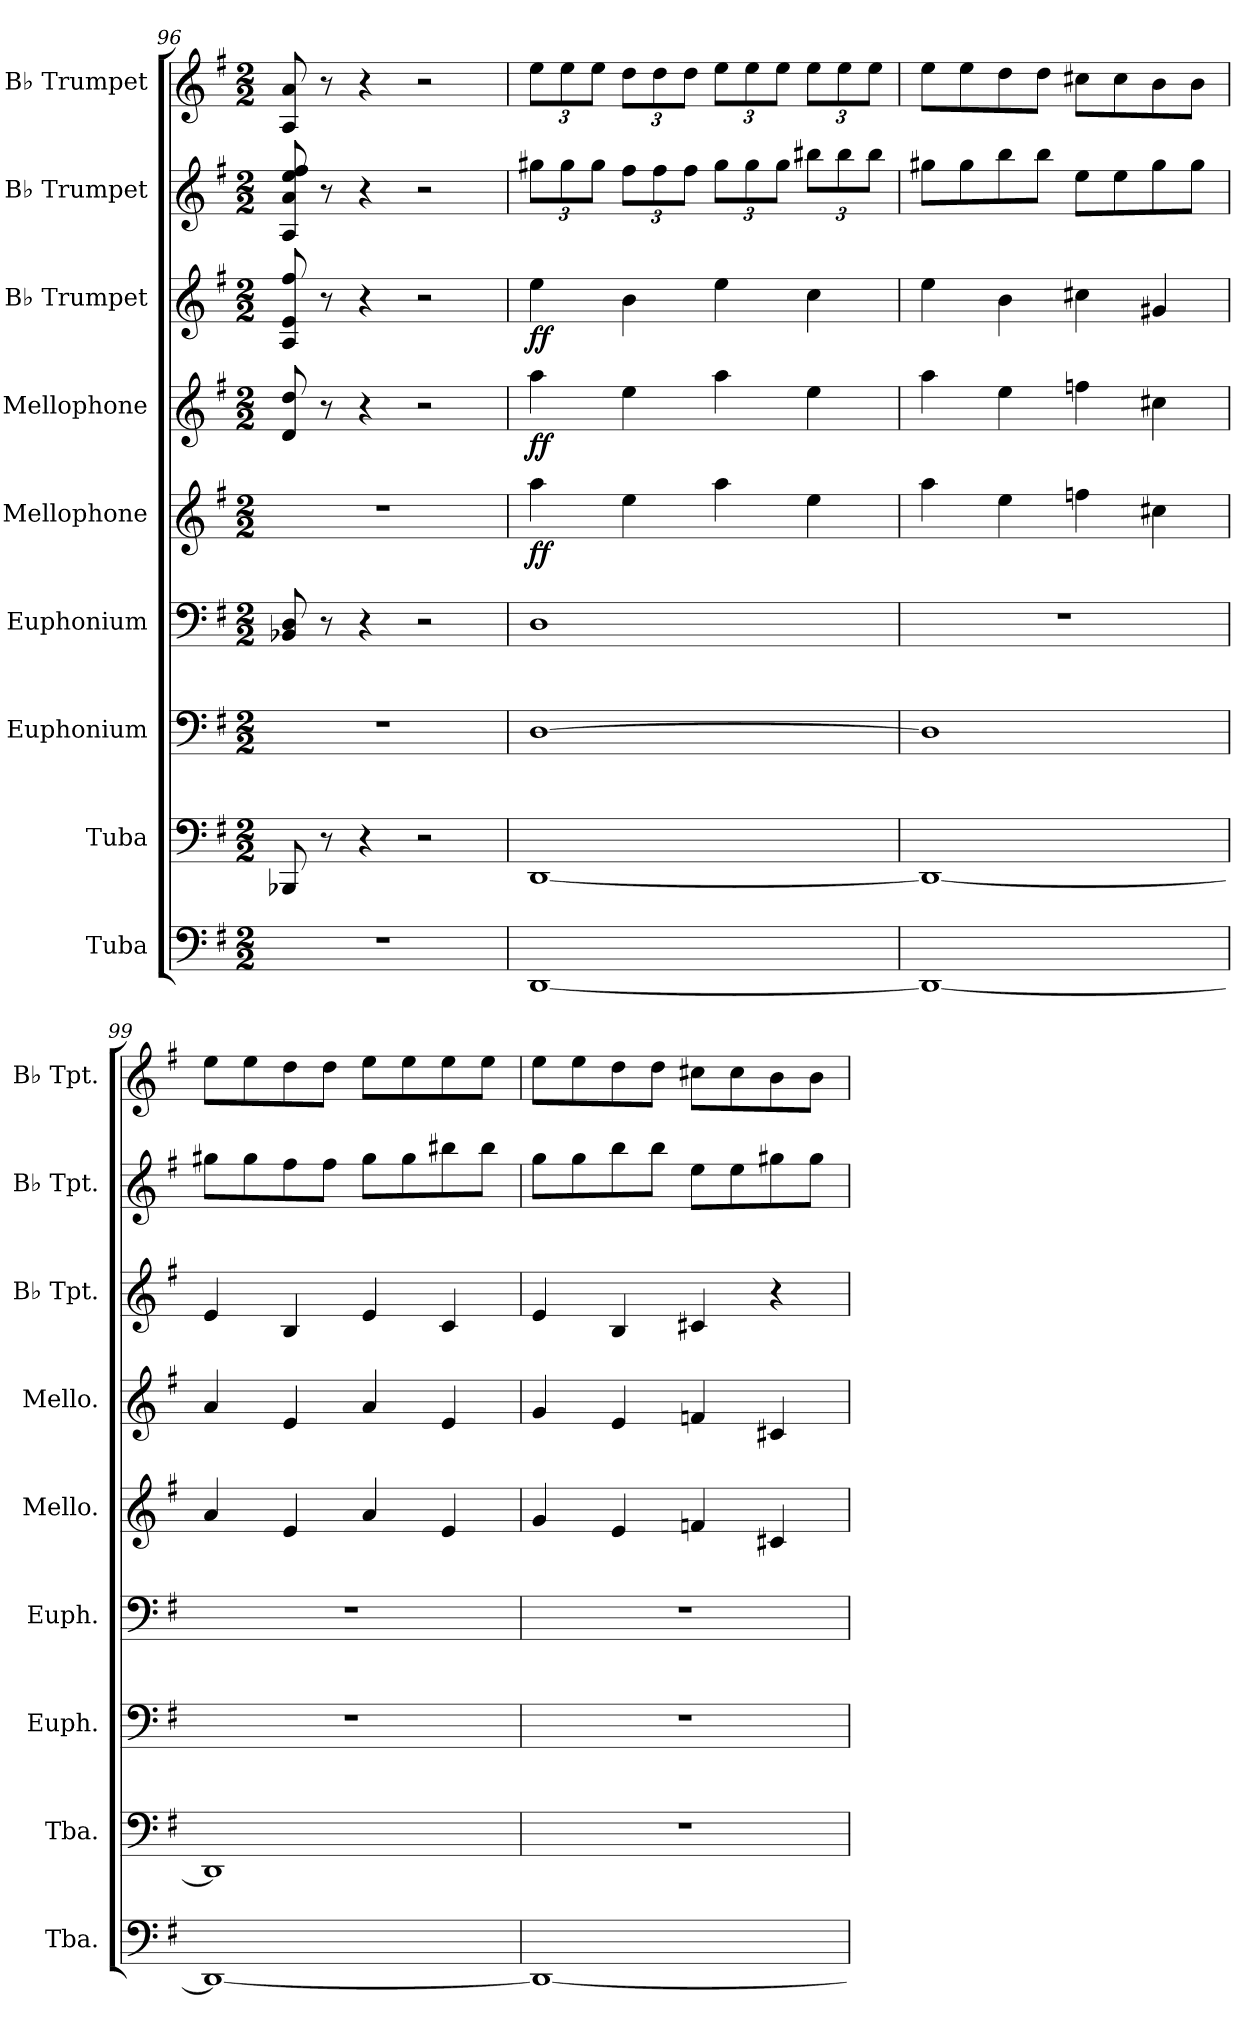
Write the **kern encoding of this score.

**kern	**kern	**kern	**kern	**kern	**dynam	**kern	**dynam	**kern	**dynam	**kern	**kern
*part9	*part8	*part7	*part6	*part5	*part5	*part4	*part4	*part3	*part3	*part2	*part1
*staff9	*staff8	*staff7	*staff6	*staff5	*staff5	*staff4	*staff4	*staff3	*staff3	*staff2	*staff1
*I"Tuba	*I"Tuba	*I"Euphonium	*I"Euphonium	*I"Mellophone	*	*I"Mellophone	*	*I"B♭ Trumpet	*	*I"B♭ Trumpet	*I"B♭ Trumpet
*I'Tba.	*I'Tba.	*I'Euph.	*I'Euph.	*I'Mello.	*	*I'Mello.	*	*I'B♭ Tpt.	*	*I'B♭ Tpt.	*I'B♭ Tpt.
*clefF4	*clefF4	*clefF4	*clefF4	*clefG2	*	*clefG2	*	*clefG2	*	*clefG2	*clefG2
*	*	*	*	*ITrd4c7	*	*ITrd4c7	*	*ITrd1c2	*	*ITrd1c2	*ITrd1c2
*k[f#]	*k[f#]	*k[f#]	*k[f#]	*k[]	*	*k[]	*	*k[b-]	*	*k[b-]	*k[b-]
*M2/2	*M2/2	*M2/2	*M2/2	*M2/2	*	*M2/2	*	*M2/2	*	*M2/2	*M2/2
=96	=96	=96	=96	=96	=96	=96	=96	=96	=96	=96	=96
1r	8BBB-X/	1r	8BB-X/ 8D/	1r	.	8G/ 8g/	.	8G/ 8d/ 8ee/	.	8G/ 8g/ 8dd/ 8ee/	8G/ 8g/
.	8r	.	8r	.	.	8r	.	8r	.	8r	8r
.	4r	.	4r	.	.	4r	.	4r	.	4r	4r
.	2r	.	2r	.	.	2r	.	2r	.	2r	2r
=97	=97	=97	=97	=97	=97	=97	=97	=97	=97	=97	=97
*	*	*	*	*	*	*	*	*	*	*Xbrackettup	*Xbrackettup
!	!	!	!	!	!LO:DY:b	!	!LO:DY:b	!	!LO:DY:b	!	!
[1DD	[1DD	[1D	1D	4dd\	ff	4dd\	ff	4dd\	ff	12ff#X\L	12dd\L
.	.	.	.	.	.	.	.	.	.	12ff#\	12dd\
.	.	.	.	.	.	.	.	.	.	12ff#\J	12dd\J
.	.	.	.	4a\	.	4a\	.	4a\	.	12ee\L	12cc\L
.	.	.	.	.	.	.	.	.	.	12ee\	12cc\
.	.	.	.	.	.	.	.	.	.	12ee\J	12cc\J
.	.	.	.	4dd\	.	4dd\	.	4dd\	.	12ff#\L	12dd\L
.	.	.	.	.	.	.	.	.	.	12ff#\	12dd\
.	.	.	.	.	.	.	.	.	.	12ff#\J	12dd\J
.	.	.	.	4a\	.	4a\	.	4b-\	.	12aa#X\L	12dd\L
.	.	.	.	.	.	.	.	.	.	12aa#\	12dd\
.	.	.	.	.	.	.	.	.	.	12aa#\J	12dd\J
!!LO:PB:g=z
=98	=98	=98	=98	=98	=98	=98	=98	=98	=98	=98	=98
1DD_	1DD_	1D]	1r	4dd\	.	4dd\	.	4dd\	.	8ff#X\L	8dd\L
.	.	.	.	.	.	.	.	.	.	8ff#\	8dd\
.	.	.	.	4a\	.	4a\	.	4a\	.	8aa\	8cc\
.	.	.	.	.	.	.	.	.	.	8aa\J	8cc\J
.	.	.	.	4b-X\	.	4b-X\	.	4bn\	.	8dd\L	8bn\L
.	.	.	.	.	.	.	.	.	.	8dd\	8b\
.	.	.	.	4f#X\	.	4f#X\	.	4f#X/	.	8ff#\	8a\
.	.	.	.	.	.	.	.	.	.	8ff#\J	8a\J
=99	=99	=99	=99	=99	=99	=99	=99	=99	=99	=99	=99
1DD_	1DD]	1r	1r	4d/	.	4d/	.	4d/	.	8ff#X\L	8dd\L
.	.	.	.	.	.	.	.	.	.	8ff#\	8dd\
.	.	.	.	4A/	.	4A/	.	4A/	.	8ee\	8cc\
.	.	.	.	.	.	.	.	.	.	8ee\J	8cc\J
.	.	.	.	4d/	.	4d/	.	4d/	.	8ff#\L	8dd\L
.	.	.	.	.	.	.	.	.	.	8ff#\	8dd\
.	.	.	.	4A/	.	4A/	.	4B-/	.	8aa#X\	8dd\
.	.	.	.	.	.	.	.	.	.	8aa#\J	8dd\J
=100	=100	=100	=100	=100	=100	=100	=100	=100	=100	=100	=100
1DD_	1r	1r	1r	4c/	.	4c/	.	4d/	.	8ff\L	8dd\L
.	.	.	.	.	.	.	.	.	.	8ff\	8dd\
.	.	.	.	4A/	.	4A/	.	4A/	.	8aa\	8cc\
.	.	.	.	.	.	.	.	.	.	8aa\J	8cc\J
.	.	.	.	4B-X/	.	4B-X/	.	4Bn/	.	8dd\L	8bn\L
.	.	.	.	.	.	.	.	.	.	8dd\	8b\
.	.	.	.	4F#X/	.	4F#X/	.	4r	.	8ff#X\	8a\
.	.	.	.	.	.	.	.	.	.	8ff#\J	8a\J
=	=	=	=	=	=	=	=	=	=	=	=
*-	*-	*-	*-	*-	*-	*-	*-	*-	*-	*-	*-
